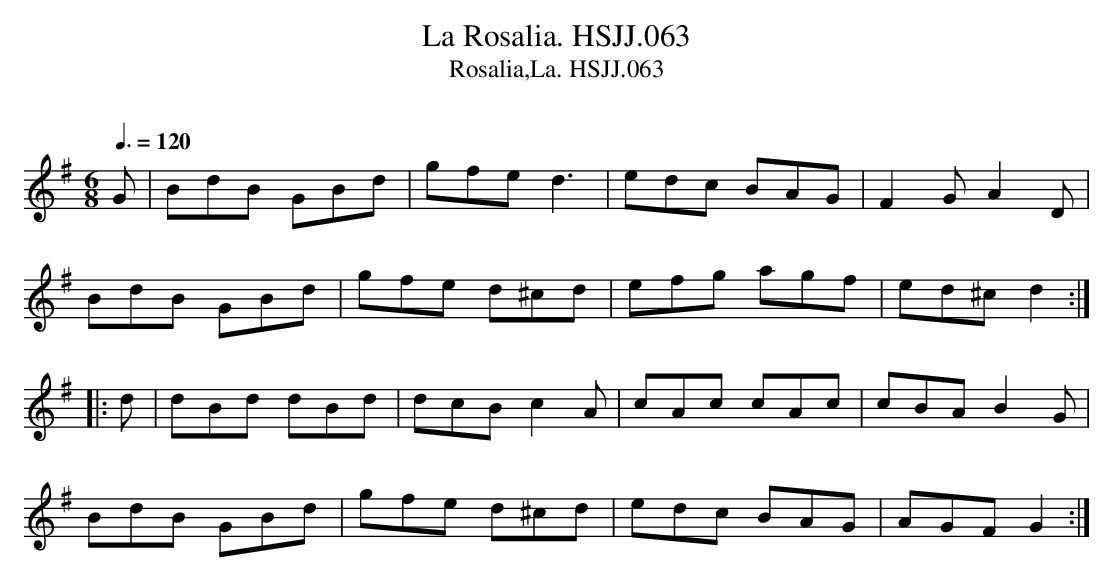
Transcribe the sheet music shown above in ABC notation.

X:1
T:La Rosalia. HSJJ.063
T:Rosalia,La. HSJJ.063
M:6/8
L:1/8
Q:3/8=120
O:
K:G
G|BdB GBd|gfe d3|edc BAG|F2GA2D|
BdB GBd|gfe d^cd|efg agf|ed^cd2:|
|:d|dBd dBd|dcBc2A|cAc cAc|cBAB2G|
BdB GBd|gfe d^cd|edc BAG|AGFG2:|
